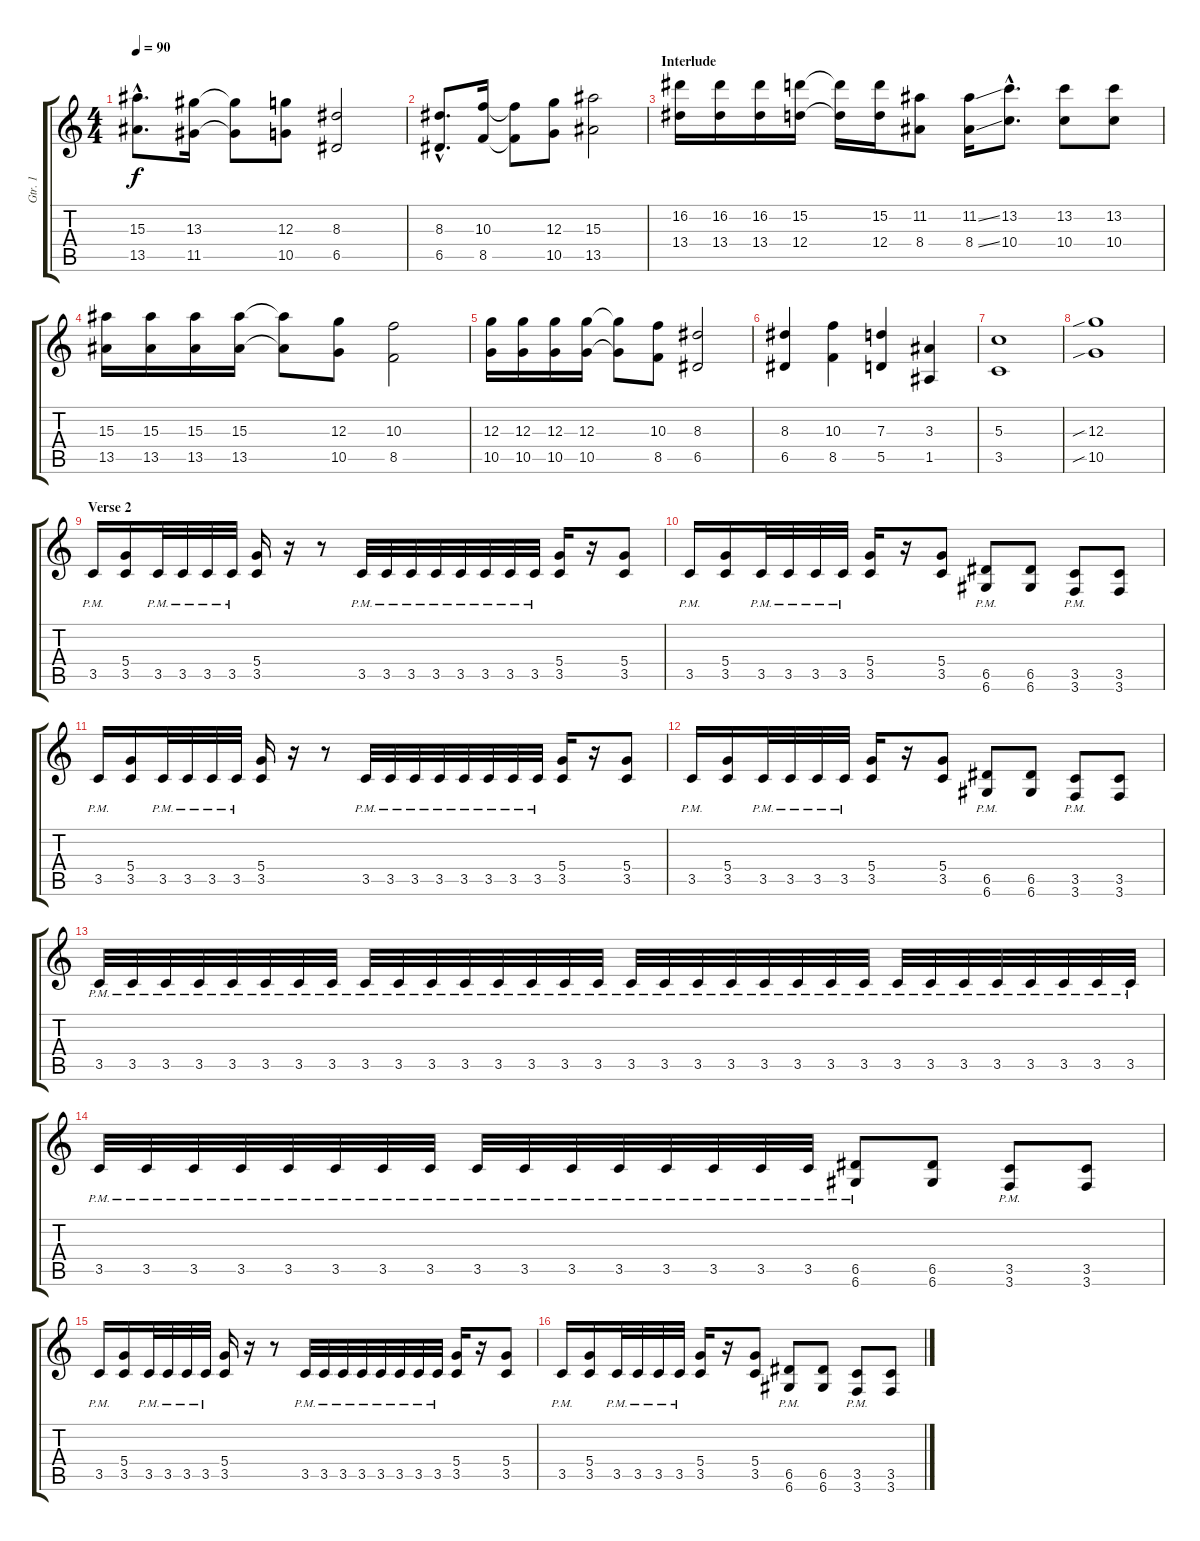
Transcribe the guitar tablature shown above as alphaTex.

\track ("Gtr. 1" "Gtr. 1") {instrument distortionguitar}
\staff {score tabs}
\tuning (E4 B3 G3 D3 A2 D2) {hide}
\ts (4 4)
\tempo 90
\clef g2
\ks c
(15.3{hac} 13.5{hac}).8{d dy f} (13.3 11.5).16 (13.3{t} 11.5{t}).8 (12.3 10.5).8 (8.3 6.5).2 |
(8.3{hac} 6.5{hac}).8{d} (10.3 8.5).16 (10.3{t} 8.5{t}).8 (12.3 10.5).8 (15.3 13.5).2 |
\section ("" "Interlude")
(16.2 13.4).16 (16.2 13.4).16 (16.2 13.4).16 (15.2 12.4).16 (15.2{t} 12.4{t}).16 (15.2 12.4).16 (11.2 8.4).8 (11.2{ss} 8.4{ss}).16 (13.2{hac} 10.4{hac}).8{d} (13.2 10.4).8 (13.2 10.4).8 |
(15.3 13.5).16 (15.3 13.5).16 (15.3 13.5).16 (15.3 13.5).16 (15.3{t} 13.5{t}).8 (12.3 10.5).8 (10.3 8.5).2 |
(12.3 10.5).16 (12.3 10.5).16 (12.3 10.5).16 (12.3 10.5).16 (12.3{t} 10.5{t}).8 (10.3 8.5).8 (8.3 6.5).2 |
(8.3 6.5).4 (10.3 8.5).4 (7.3 5.5).4 (3.3 1.5).4 |
(5.3 3.5).1 |
(12.3{sib} 10.5{sib}).1 |
\section ("" "Verse 2")
3.5{pm}.16 (5.4 3.5).16 3.5{pm}.32 3.5{pm}.32 3.5{pm}.32 3.5{pm}.32 (5.4 3.5).16 r.16 r.8 3.5{pm}.32 3.5{pm}.32 3.5{pm}.32 3.5{pm}.32 3.5{pm}.32 3.5{pm}.32 3.5{pm}.32 3.5{pm}.32 (5.4 3.5).16 r.16 (5.4 3.5).8 |
3.5{pm}.16 (5.4 3.5).16 3.5{pm}.32 3.5{pm}.32 3.5{pm}.32 3.5{pm}.32 (5.4 3.5).16 r.16 (5.4 3.5).8 (6.5{pm} 6.6{pm}).8 (6.5 6.6).8 (3.5{pm} 3.6{pm}).8 (3.5 3.6).8 |
3.5{pm}.16 (5.4 3.5).16 3.5{pm}.32 3.5{pm}.32 3.5{pm}.32 3.5{pm}.32 (5.4 3.5).16 r.16 r.8 3.5{pm}.32 3.5{pm}.32 3.5{pm}.32 3.5{pm}.32 3.5{pm}.32 3.5{pm}.32 3.5{pm}.32 3.5{pm}.32 (5.4 3.5).16 r.16 (5.4 3.5).8 |
3.5{pm}.16 (5.4 3.5).16 3.5{pm}.32 3.5{pm}.32 3.5{pm}.32 3.5{pm}.32 (5.4 3.5).16 r.16 (5.4 3.5).8 (6.5{pm} 6.6{pm}).8 (6.5 6.6).8 (3.5{pm} 3.6{pm}).8 (3.5 3.6).8 |
3.5{pm}.32 3.5{pm}.32 3.5{pm}.32 3.5{pm}.32 3.5{pm}.32 3.5{pm}.32 3.5{pm}.32 3.5{pm}.32 3.5{pm}.32 3.5{pm}.32 3.5{pm}.32 3.5{pm}.32 3.5{pm}.32 3.5{pm}.32 3.5{pm}.32 3.5{pm}.32 3.5{pm}.32 3.5{pm}.32 3.5{pm}.32 3.5{pm}.32 3.5{pm}.32 3.5{pm}.32 3.5{pm}.32 3.5{pm}.32 3.5{pm}.32 3.5{pm}.32 3.5{pm}.32 3.5{pm}.32 3.5{pm}.32 3.5{pm}.32 3.5{pm}.32 3.5{pm}.32 |
3.5{pm}.32 3.5{pm}.32 3.5{pm}.32 3.5{pm}.32 3.5{pm}.32 3.5{pm}.32 3.5{pm}.32 3.5{pm}.32 3.5{pm}.32 3.5{pm}.32 3.5{pm}.32 3.5{pm}.32 3.5{pm}.32 3.5{pm}.32 3.5{pm}.32 3.5{pm}.32 (6.5{pm} 6.6{pm}).8 (6.5 6.6).8 (3.5{pm} 3.6{pm}).8 (3.5 3.6).8 |
3.5{pm}.16 (5.4 3.5).16 3.5{pm}.32 3.5{pm}.32 3.5{pm}.32 3.5{pm}.32 (5.4 3.5).16 r.16 r.8 3.5{pm}.32 3.5{pm}.32 3.5{pm}.32 3.5{pm}.32 3.5{pm}.32 3.5{pm}.32 3.5{pm}.32 3.5{pm}.32 (5.4 3.5).16 r.16 (5.4 3.5).8 |
3.5{pm}.16 (5.4 3.5).16 3.5{pm}.32 3.5{pm}.32 3.5{pm}.32 3.5{pm}.32 (5.4 3.5).16 r.16 (5.4 3.5).8 (6.5{pm} 6.6{pm}).8 (6.5 6.6).8 (3.5{pm} 3.6{pm}).8 (3.5 3.6).8
